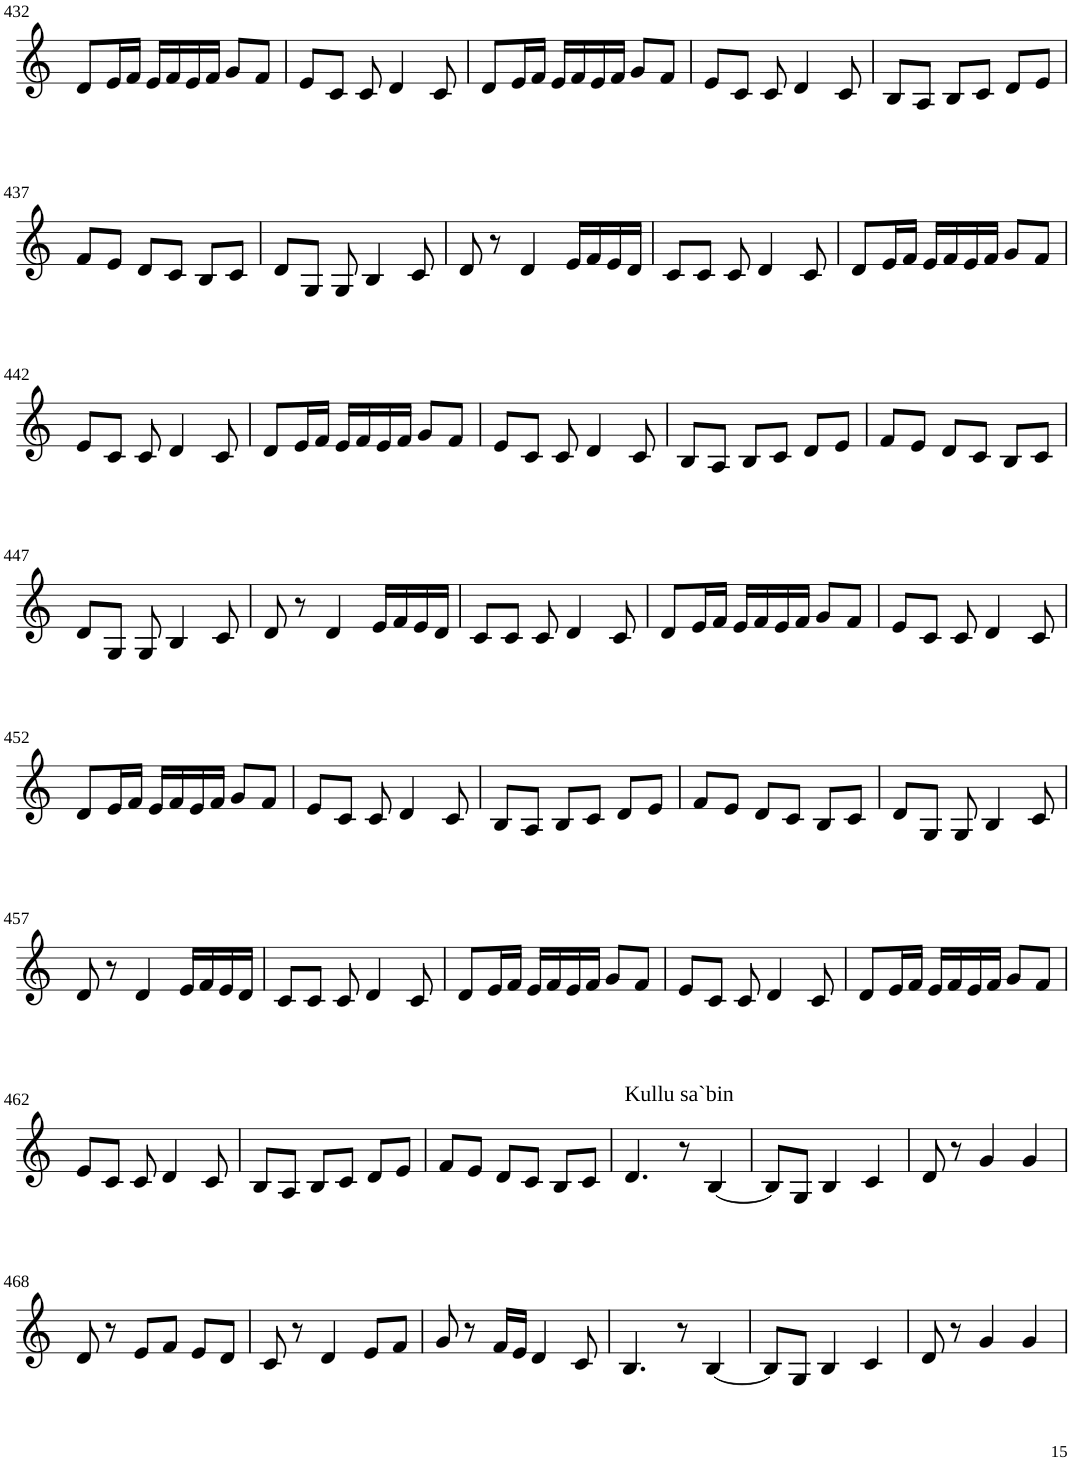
**kern
*part1
*staff1
*I"Violin
!!LO:PB:g=z
*clefG2
*k[]
*M3/4
=432
8d/L
16e/L
16f/JJ
16e/LL
16f/
16e/
16f/JJ
8g/L
8f/J
=433
8e/L
8c/J
8c/
4d/
8c/
=434
8d/L
16e/L
16f/JJ
16e/LL
16f/
16e/
16f/JJ
8g/L
8f/J
=435
8e/L
8c/J
8c/
4d/
8c/
=436
8B/L
8A/J
8B/L
8c/J
8d/L
8e/J
!!LO:LB:g=z
=437
8f/L
8e/J
8d/L
8c/J
8B/L
8c/J
=438
8d/L
8G/J
8G/
4B/
8c/
=439
8d/
8r
4d/
16e/LL
16f/
16e/
16d/JJ
=440
8c/L
8c/J
8c/
4d/
8c/
=441
8d/L
16e/L
16f/JJ
16e/LL
16f/
16e/
16f/JJ
8g/L
8f/J
!!LO:LB:g=z
=442
8e/L
8c/J
8c/
4d/
8c/
=443
8d/L
16e/L
16f/JJ
16e/LL
16f/
16e/
16f/JJ
8g/L
8f/J
=444
8e/L
8c/J
8c/
4d/
8c/
=445
8B/L
8A/J
8B/L
8c/J
8d/L
8e/J
=446
8f/L
8e/J
8d/L
8c/J
8B/L
8c/J
!!LO:LB:g=z
=447
8d/L
8G/J
8G/
4B/
8c/
=448
8d/
8r
4d/
16e/LL
16f/
16e/
16d/JJ
=449
8c/L
8c/J
8c/
4d/
8c/
=450
8d/L
16e/L
16f/JJ
16e/LL
16f/
16e/
16f/JJ
8g/L
8f/J
=451
8e/L
8c/J
8c/
4d/
8c/
!!LO:LB:g=z
=452
8d/L
16e/L
16f/JJ
16e/LL
16f/
16e/
16f/JJ
8g/L
8f/J
=453
8e/L
8c/J
8c/
4d/
8c/
=454
8B/L
8A/J
8B/L
8c/J
8d/L
8e/J
=455
8f/L
8e/J
8d/L
8c/J
8B/L
8c/J
=456
8d/L
8G/J
8G/
4B/
8c/
!!LO:LB:g=z
=457
8d/
8r
4d/
16e/LL
16f/
16e/
16d/JJ
=458
8c/L
8c/J
8c/
4d/
8c/
=459
8d/L
16e/L
16f/JJ
16e/LL
16f/
16e/
16f/JJ
8g/L
8f/J
=460
8e/L
8c/J
8c/
4d/
8c/
=461
8d/L
16e/L
16f/JJ
16e/LL
16f/
16e/
16f/JJ
8g/L
8f/J
!!LO:LB:g=z
=462
8e/L
8c/J
8c/
4d/
8c/
=463
8B/L
8A/J
8B/L
8c/J
8d/L
8e/J
=464
8f/L
8e/J
8d/L
8c/J
8B/L
8c/J
=465
!LO:TX:a:t=Kullu sa`bin
4.d/
8r
[4B/
=466
8B/L]
8G/J
4B/
4c/
=467
8d/
8r
4g/
4g/
!!LO:LB:g=z
=468
8d/
8r
8e/L
8f/J
8e/L
8d/J
=469
8c/
8r
4d/
8e/L
8f/J
=470
8g/
8r
16f/LL
16e/JJ
4d/
8c/
=471
4.B/
8r
[4B/
=472
8B/L]
8G/J
4B/
4c/
=473
8d/
8r
4g/
4g/
=
*-
